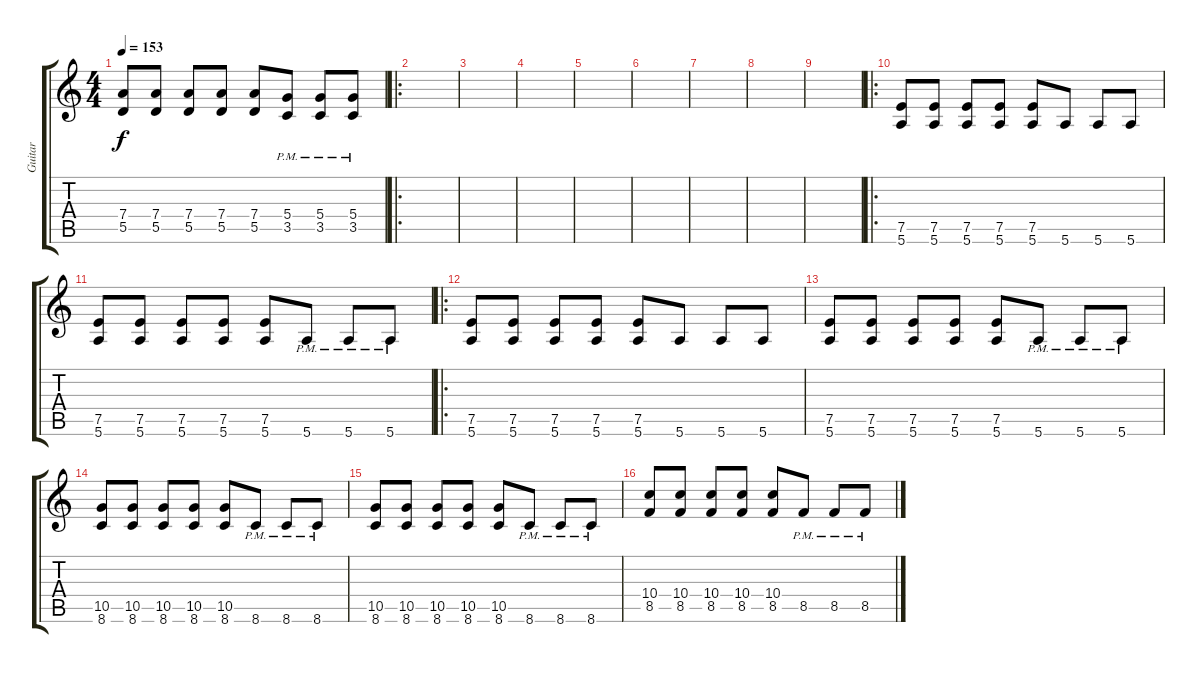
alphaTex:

\track ("Guitar" "Guitar") {instrument electricguitarmuted}
\staff {score tabs}
\tuning (E4 B3 G3 D3 A2 E2) {hide}
\ts (4 4)
\tempo 153
\clef g2
\ks c
(7.4 5.5).8{dy f} (7.4 5.5).8 (7.4 5.5).8 (7.4 5.5).8 (7.4 5.5).8 (5.4{pm} 3.5{pm}).8 (5.4{pm} 3.5{pm}).8 (5.4{pm} 3.5{pm}).8 |
\ro
|
|
|
|
|
|
|
|
\ro
(7.5 5.6).8 (7.5 5.6).8 (7.5 5.6).8 (7.5 5.6).8 (7.5 5.6).8 5.6.8 5.6.8 5.6.8 |
(7.5 5.6).8 (7.5 5.6).8 (7.5 5.6).8 (7.5 5.6).8 (7.5 5.6).8 5.6{pm}.8 5.6{pm}.8 5.6{pm}.8 |
\ro
(7.5 5.6).8 (7.5 5.6).8 (7.5 5.6).8 (7.5 5.6).8 (7.5 5.6).8 5.6.8 5.6.8 5.6.8 |
(7.5 5.6).8 (7.5 5.6).8 (7.5 5.6).8 (7.5 5.6).8 (7.5 5.6).8 5.6{pm}.8 5.6{pm}.8 5.6{pm}.8 |
(10.5 8.6).8 (10.5 8.6).8 (10.5 8.6).8 (10.5 8.6).8 (10.5 8.6).8 8.6{pm}.8 8.6{pm}.8 8.6{pm}.8 |
(10.5 8.6).8 (10.5 8.6).8 (10.5 8.6).8 (10.5 8.6).8 (10.5 8.6).8 8.6{pm}.8 8.6{pm}.8 8.6{pm}.8 |
(10.4 8.5).8 (10.4 8.5).8 (10.4 8.5).8 (10.4 8.5).8 (10.4 8.5).8 8.5{pm}.8 8.5{pm}.8 8.5{pm}.8
